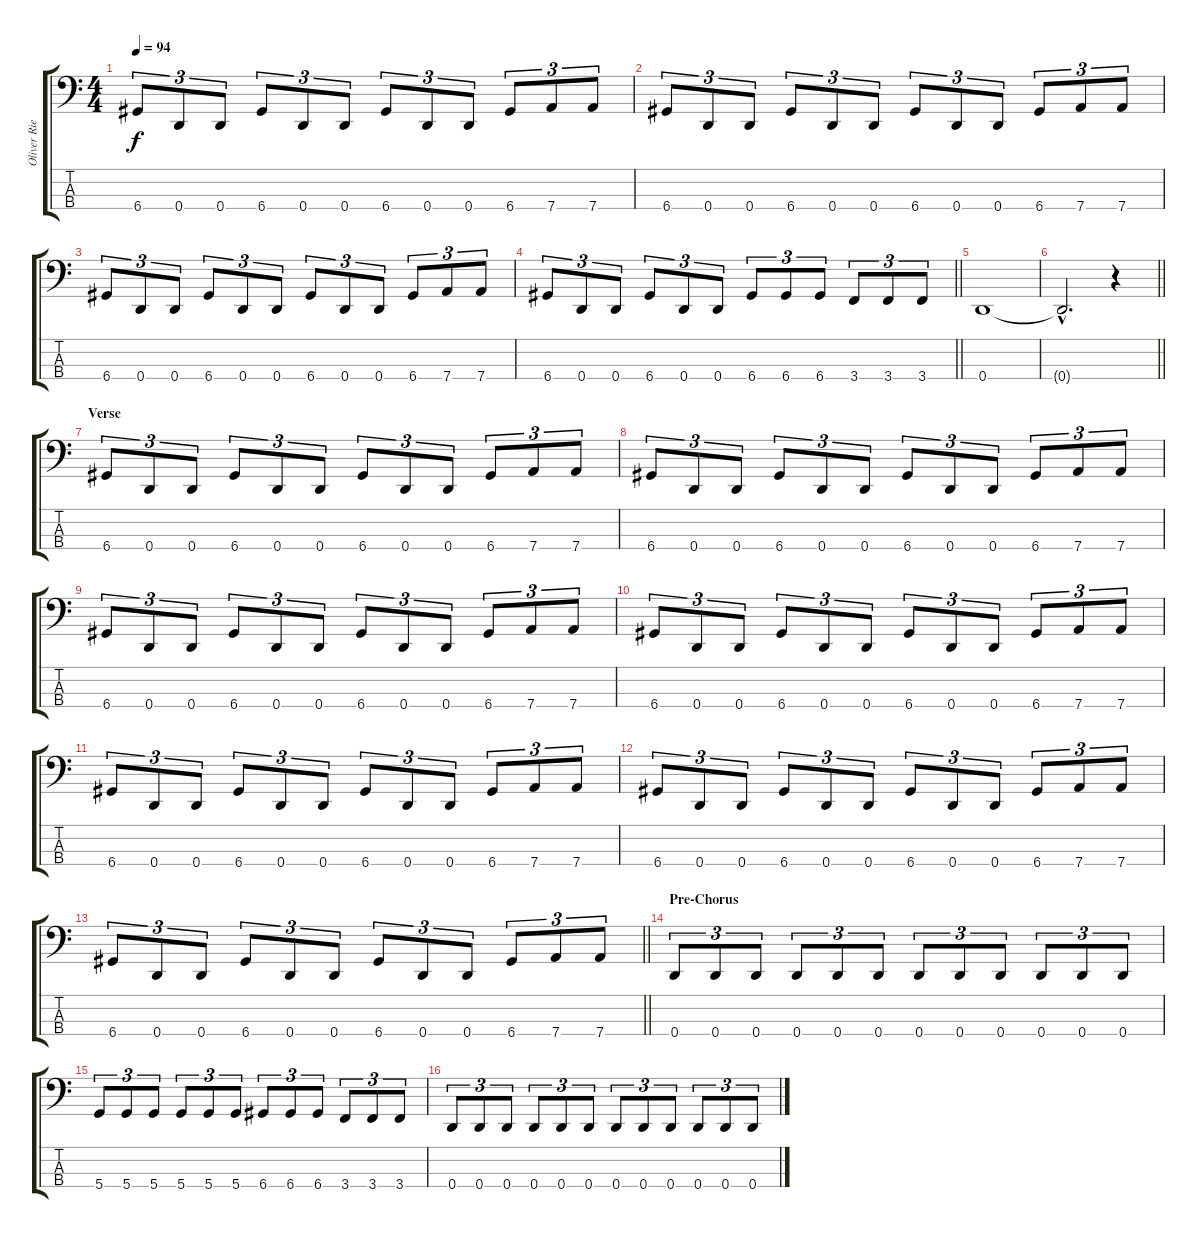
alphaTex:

\track ("Oliver Riedel [Bass]" "Oliver Rie") {instrument electricbasspick}
\staff {score tabs}
\tuning (G2 D2 A1 D1) {hide}
\ts (4 4)
\tempo 94
\clef f4
\ks c
6.4.8{tu (3 2) dy f} 0.4.8{tu (3 2)} 0.4.8{tu (3 2)} 6.4.8{tu (3 2)} 0.4.8{tu (3 2)} 0.4.8{tu (3 2)} 6.4.8{tu (3 2)} 0.4.8{tu (3 2)} 0.4.8{tu (3 2)} 6.4.8{tu (3 2)} 7.4.8{tu (3 2)} 7.4.8{tu (3 2)} |
6.4.8{tu (3 2)} 0.4.8{tu (3 2)} 0.4.8{tu (3 2)} 6.4.8{tu (3 2)} 0.4.8{tu (3 2)} 0.4.8{tu (3 2)} 6.4.8{tu (3 2)} 0.4.8{tu (3 2)} 0.4.8{tu (3 2)} 6.4.8{tu (3 2)} 7.4.8{tu (3 2)} 7.4.8{tu (3 2)} |
6.4.8{tu (3 2)} 0.4.8{tu (3 2)} 0.4.8{tu (3 2)} 6.4.8{tu (3 2)} 0.4.8{tu (3 2)} 0.4.8{tu (3 2)} 6.4.8{tu (3 2)} 0.4.8{tu (3 2)} 0.4.8{tu (3 2)} 6.4.8{tu (3 2)} 7.4.8{tu (3 2)} 7.4.8{tu (3 2)} |
\barLineRight lightlight
6.4.8{tu (3 2)} 0.4.8{tu (3 2)} 0.4.8{tu (3 2)} 6.4.8{tu (3 2)} 0.4.8{tu (3 2)} 0.4.8{tu (3 2)} 6.4.8{tu (3 2)} 6.4.8{tu (3 2)} 6.4.8{tu (3 2)} 3.4.8{tu (3 2)} 3.4.8{tu (3 2)} 3.4.8{tu (3 2)} |
\section ("" "")
0.4.1 |
\barLineRight lightlight
0.4{hac t}.2{d} r.4 |
\section ("" "Verse")
6.4.8{tu (3 2)} 0.4.8{tu (3 2)} 0.4.8{tu (3 2)} 6.4.8{tu (3 2)} 0.4.8{tu (3 2)} 0.4.8{tu (3 2)} 6.4.8{tu (3 2)} 0.4.8{tu (3 2)} 0.4.8{tu (3 2)} 6.4.8{tu (3 2)} 7.4.8{tu (3 2)} 7.4.8{tu (3 2)} |
6.4.8{tu (3 2)} 0.4.8{tu (3 2)} 0.4.8{tu (3 2)} 6.4.8{tu (3 2)} 0.4.8{tu (3 2)} 0.4.8{tu (3 2)} 6.4.8{tu (3 2)} 0.4.8{tu (3 2)} 0.4.8{tu (3 2)} 6.4.8{tu (3 2)} 7.4.8{tu (3 2)} 7.4.8{tu (3 2)} |
6.4.8{tu (3 2)} 0.4.8{tu (3 2)} 0.4.8{tu (3 2)} 6.4.8{tu (3 2)} 0.4.8{tu (3 2)} 0.4.8{tu (3 2)} 6.4.8{tu (3 2)} 0.4.8{tu (3 2)} 0.4.8{tu (3 2)} 6.4.8{tu (3 2)} 7.4.8{tu (3 2)} 7.4.8{tu (3 2)} |
6.4.8{tu (3 2)} 0.4.8{tu (3 2)} 0.4.8{tu (3 2)} 6.4.8{tu (3 2)} 0.4.8{tu (3 2)} 0.4.8{tu (3 2)} 6.4.8{tu (3 2)} 0.4.8{tu (3 2)} 0.4.8{tu (3 2)} 6.4.8{tu (3 2)} 7.4.8{tu (3 2)} 7.4.8{tu (3 2)} |
6.4.8{tu (3 2)} 0.4.8{tu (3 2)} 0.4.8{tu (3 2)} 6.4.8{tu (3 2)} 0.4.8{tu (3 2)} 0.4.8{tu (3 2)} 6.4.8{tu (3 2)} 0.4.8{tu (3 2)} 0.4.8{tu (3 2)} 6.4.8{tu (3 2)} 7.4.8{tu (3 2)} 7.4.8{tu (3 2)} |
6.4.8{tu (3 2)} 0.4.8{tu (3 2)} 0.4.8{tu (3 2)} 6.4.8{tu (3 2)} 0.4.8{tu (3 2)} 0.4.8{tu (3 2)} 6.4.8{tu (3 2)} 0.4.8{tu (3 2)} 0.4.8{tu (3 2)} 6.4.8{tu (3 2)} 7.4.8{tu (3 2)} 7.4.8{tu (3 2)} |
\barLineRight lightlight
6.4.8{tu (3 2)} 0.4.8{tu (3 2)} 0.4.8{tu (3 2)} 6.4.8{tu (3 2)} 0.4.8{tu (3 2)} 0.4.8{tu (3 2)} 6.4.8{tu (3 2)} 0.4.8{tu (3 2)} 0.4.8{tu (3 2)} 6.4.8{tu (3 2)} 7.4.8{tu (3 2)} 7.4.8{tu (3 2)} |
\section ("" "Pre-Chorus")
0.4.8{tu (3 2)} 0.4.8{tu (3 2)} 0.4.8{tu (3 2)} 0.4.8{tu (3 2)} 0.4.8{tu (3 2)} 0.4.8{tu (3 2)} 0.4.8{tu (3 2)} 0.4.8{tu (3 2)} 0.4.8{tu (3 2)} 0.4.8{tu (3 2)} 0.4.8{tu (3 2)} 0.4.8{tu (3 2)} |
5.4.8{tu (3 2)} 5.4.8{tu (3 2)} 5.4.8{tu (3 2)} 5.4.8{tu (3 2)} 5.4.8{tu (3 2)} 5.4.8{tu (3 2)} 6.4.8{tu (3 2)} 6.4.8{tu (3 2)} 6.4.8{tu (3 2)} 3.4.8{tu (3 2)} 3.4.8{tu (3 2)} 3.4.8{tu (3 2)} |
0.4.8{tu (3 2)} 0.4.8{tu (3 2)} 0.4.8{tu (3 2)} 0.4.8{tu (3 2)} 0.4.8{tu (3 2)} 0.4.8{tu (3 2)} 0.4.8{tu (3 2)} 0.4.8{tu (3 2)} 0.4.8{tu (3 2)} 0.4.8{tu (3 2)} 0.4.8{tu (3 2)} 0.4.8{tu (3 2)}
